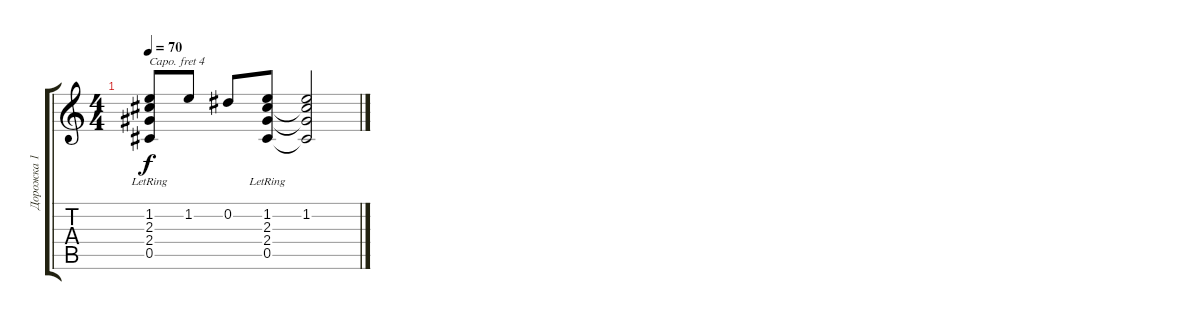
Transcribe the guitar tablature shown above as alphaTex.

\track ("Дорожка 1" "Дорожка 1") {instrument acousticguitarnylon}
\staff {score tabs}
\capo 4
\tuning (E4 B3 G3 D3 A2 E2) {hide}
\ts (4 4)
\tempo 70
\clef g2
\ks c
(1.2 2.3{lr} 2.4{lr} 0.5{lr}).8{dy f} 1.2.8 0.2.8 (1.2 2.3{lr} 2.4{lr} 0.5{lr}).8 (1.2 2.3{t} 2.4{t} 0.5{t}).2
